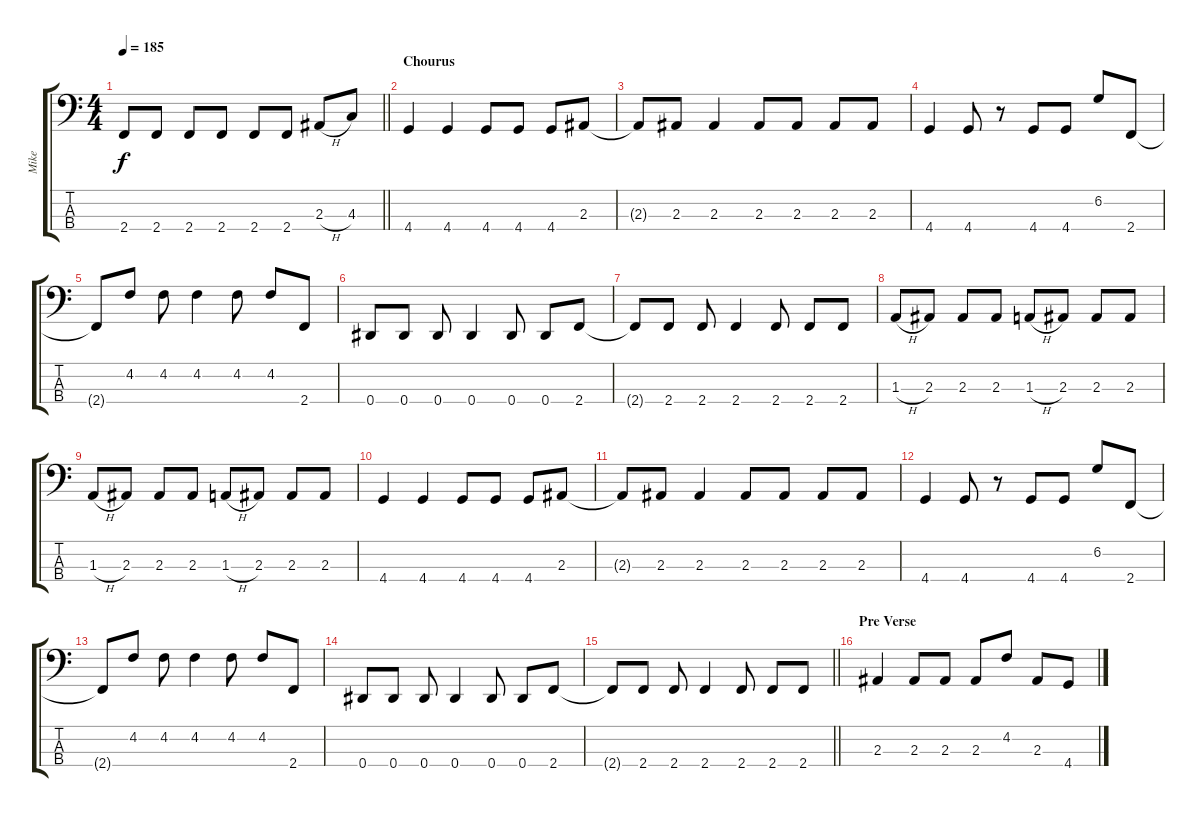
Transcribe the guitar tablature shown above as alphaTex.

\track ("Mike" "Mike") {instrument electricbasspick}
\staff {score tabs}
\tuning (Gb2 Db2 Ab1 Eb1) {hide}
\ts (4 4)
\tempo 185
\clef f4
\barLineRight lightlight
\ks c
2.4{t}.8{dy f} 2.4.8 2.4.8 2.4.8 2.4.8 2.4.8 2.3{h}.8 4.3.8 |
\section ("" "Chourus")
4.4.4 4.4.4 4.4.8 4.4.8 4.4.8 2.3.8 |
2.3{t}.8 2.3.8 2.3.4 2.3.8 2.3.8 2.3.8 2.3.8 |
4.4.4 4.4.8 r.8 4.4.8 4.4.8 6.2.8 2.4.8 |
2.4{t}.8 4.2.8 4.2.8 4.2.4 4.2.8 4.2.8 2.4.8 |
0.4.8 0.4.8 0.4.8 0.4.4 0.4.8 0.4.8 2.4.8 |
2.4{t}.8 2.4.8 2.4.8 2.4.4 2.4.8 2.4.8 2.4.8 |
1.3{h}.8 2.3.8 2.3.8 2.3.8 1.3{h}.8 2.3.8 2.3.8 2.3.8 |
1.3{h}.8 2.3.8 2.3.8 2.3.8 1.3{h}.8 2.3.8 2.3.8 2.3.8 |
4.4.4 4.4.4 4.4.8 4.4.8 4.4.8 2.3.8 |
2.3{t}.8 2.3.8 2.3.4 2.3.8 2.3.8 2.3.8 2.3.8 |
4.4.4 4.4.8 r.8 4.4.8 4.4.8 6.2.8 2.4.8 |
2.4{t}.8 4.2.8 4.2.8 4.2.4 4.2.8 4.2.8 2.4.8 |
0.4.8 0.4.8 0.4.8 0.4.4 0.4.8 0.4.8 2.4.8 |
\barLineRight lightlight
2.4{t}.8 2.4.8 2.4.8 2.4.4 2.4.8 2.4.8 2.4.8 |
\section ("" "Pre Verse")
2.3.4 2.3.8 2.3.8 2.3.8 4.2.8 2.3.8 4.4.8
